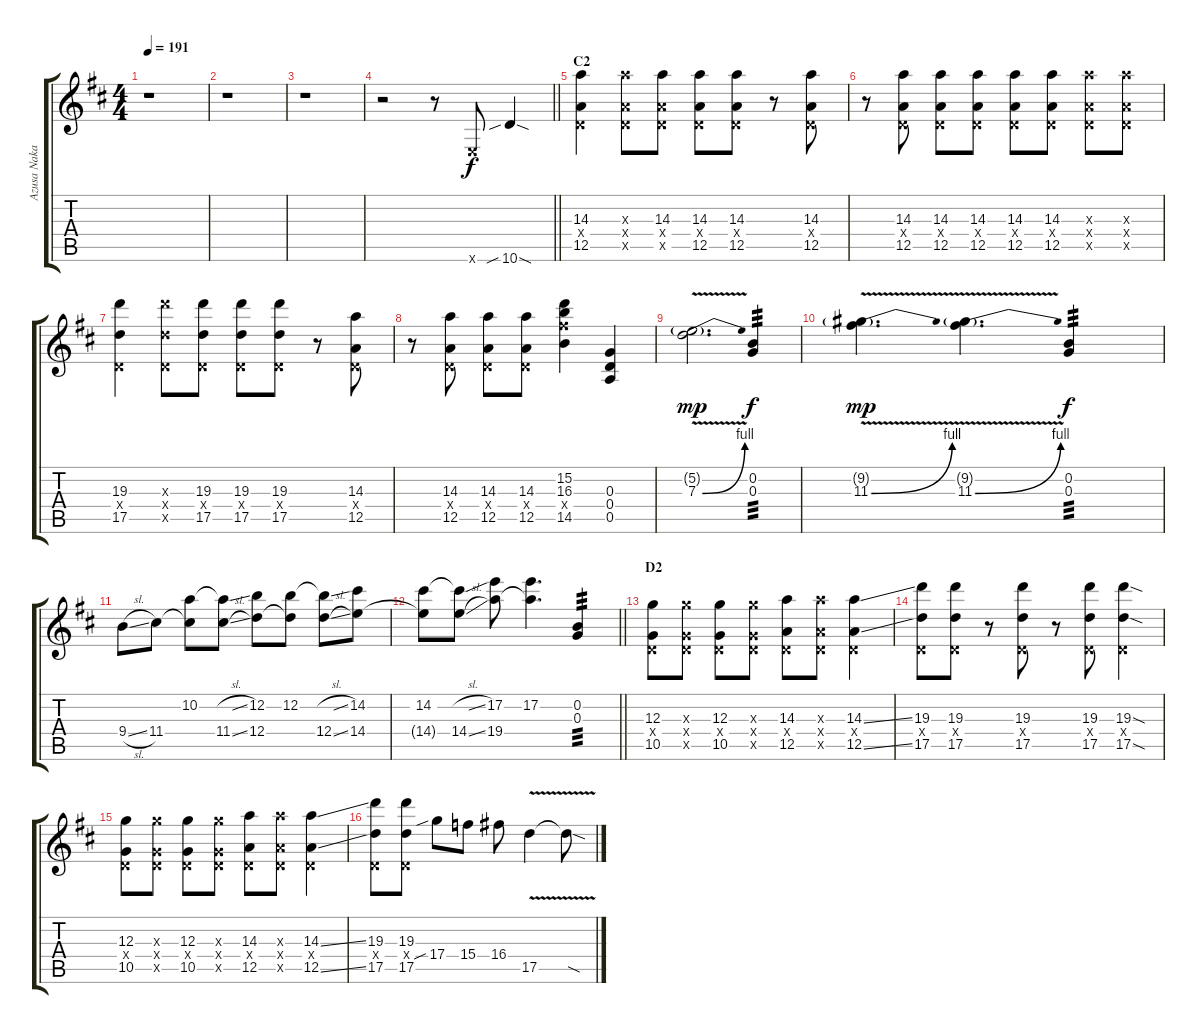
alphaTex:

\track ("Azusa Nakano" "Azusa Naka") {instrument overdrivenguitar}
\staff {score tabs}
\tuning (E4 B3 G3 D3 A2 E2) {hide}
\ts (4 4)
\tempo 191
\clef g2
\ks d
r.1{dy f} |
r.1 |
r.1 |
\barLineRight lightlight
r.2 r.8 0.6{x}.8 10.6{sib sod}.4 |
\section ("" "C2")
(14.3 0.4{x} 12.5).4 (14.3{x} 0.4{x} 12.5{x}).8 (14.3 0.4{x} 12.5{x}).8 (14.3 0.4{x} 12.5).8 (14.3 0.4{x} 12.5).8 r.8 (14.3 0.4{x} 12.5).8 |
r.8 (14.3 0.4{x} 12.5).8 (14.3 0.4{x} 12.5).8 (14.3 0.4{x} 12.5).8 (14.3 0.4{x} 12.5).8 (14.3 0.4{x} 12.5).8 (14.3{x} 0.4{x} 12.5{x}).8 (14.3{x} 0.4{x} 12.5{x}).8 |
(19.3 0.4{x} 17.5).4 (19.3{x} 0.4{x} 17.5{x}).8 (19.3 0.4{x} 17.5).8 (19.3 0.4{x} 17.5).8 (19.3 0.4{x} 17.5).8 r.8 (14.3 0.4{x} 12.5).8 |
r.8 (14.3 0.4{x} 12.5).8 (14.3 0.4{x} 12.5).8 (14.3 0.4{x} 12.5).8 (15.2 16.3 16.4{x} 14.5).4 (0.3 0.4 0.5).4 |
(5.2{g} 7.3{be (bend 0 0 60 4) v}).2{d dy mp} (0.2 0.3).4{tp 3 dy f} |
(9.2{g} 11.3{be (bend 0 0 60 4) v}).4{d dy mp} (9.2{g} 11.3{be (bend 0 0 60 4) v}).4{d} (0.2 0.3).4{tp 3 dy f} |
9.4{sl}.8 11.4.8 (10.2 11.4{t}).8 (10.2{sl t} 11.4{sl}).8 (12.2 12.4).8 (12.2 12.4{t}).8 (12.2{sl t} 12.4{sl}).8 (14.2 14.4).8 |
\barLineRight lightlight
(14.2 14.4{t}).8 (14.2{sl t} 14.4{sl}).8 (17.2 19.4).8 (17.2 19.4{t}).4{d} (0.2 0.3).4{tp 3} |
\section ("" "D2")
(12.3 0.4{x} 10.5).8 (12.3{x} 0.4{x} 10.5{x}).8 (12.3 0.4{x} 10.5).8 (12.3{x} 0.4{x} 10.5{x}).8 (14.3 0.4{x} 12.5).8 (14.3{x} 0.4{x} 12.5{x}).8 (14.3{ss} 0.4{x} 12.5{ss}).4 |
(19.3 0.4{x} 17.5).8 (19.3 0.4{x} 17.5).8 r.8 (19.3 0.4{x} 17.5).8 r.8 (19.3 0.4{x} 17.5).8 (19.3{sod} 0.4{x} 17.5{sod}).4 |
(12.3 0.4{x} 10.5).8 (12.3{x} 0.4{x} 10.5{x}).8 (12.3 0.4{x} 10.5).8 (12.3{x} 0.4{x} 10.5{x}).8 (14.3 0.4{x} 12.5).8 (14.3{x} 0.4{x} 12.5{x}).8 (14.3{ss} 0.4{x} 12.5{ss}).4 |
(19.3 0.4{x} 17.5).8 (19.3 0.4{x} 17.5).8 17.4{sib}.8 15.4.8 16.4.8 17.5{v}.4 17.5{sod t}.8
